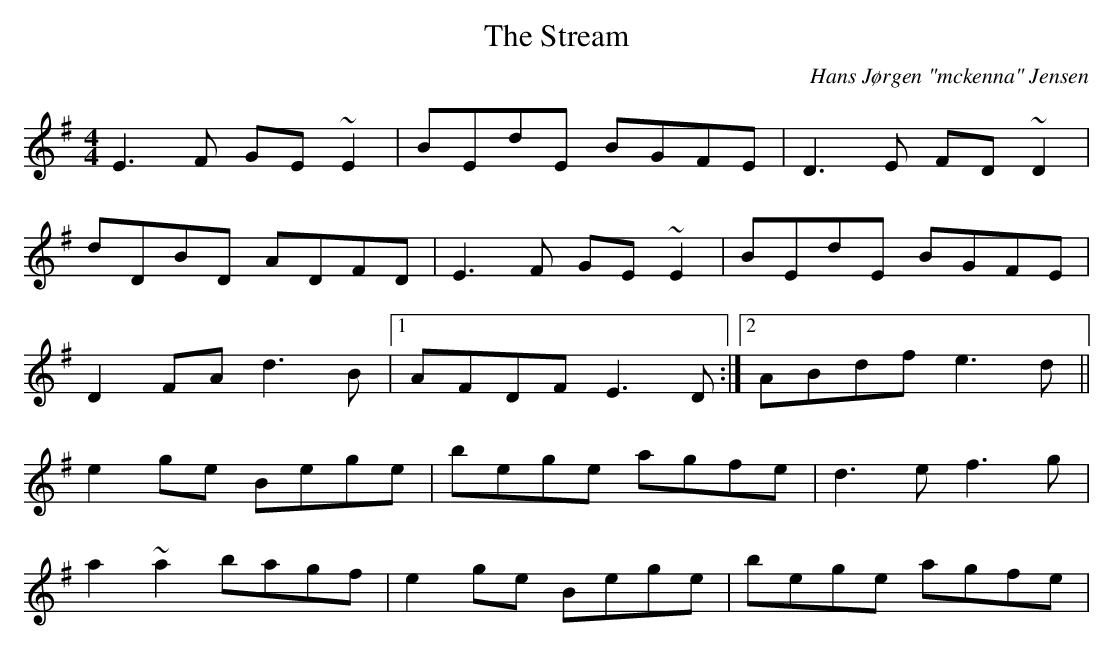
X:1
T: Stream, The
C: Hans Jørgen "mckenna" Jensen
M: 4/4
L: 1/8
K: Emin
E3F GE~E2|BEdE BGFE|D3E FD~D2|
dDBD ADFD|E3F GE~E2|BEdE BGFE|
D2FA d3B|1AFDF E3D:|2ABdf e3d||
e2ge Bege|bege agfe|d3e f3g|
a2~a2 bagf|e2ge Bege|bege agfe|
